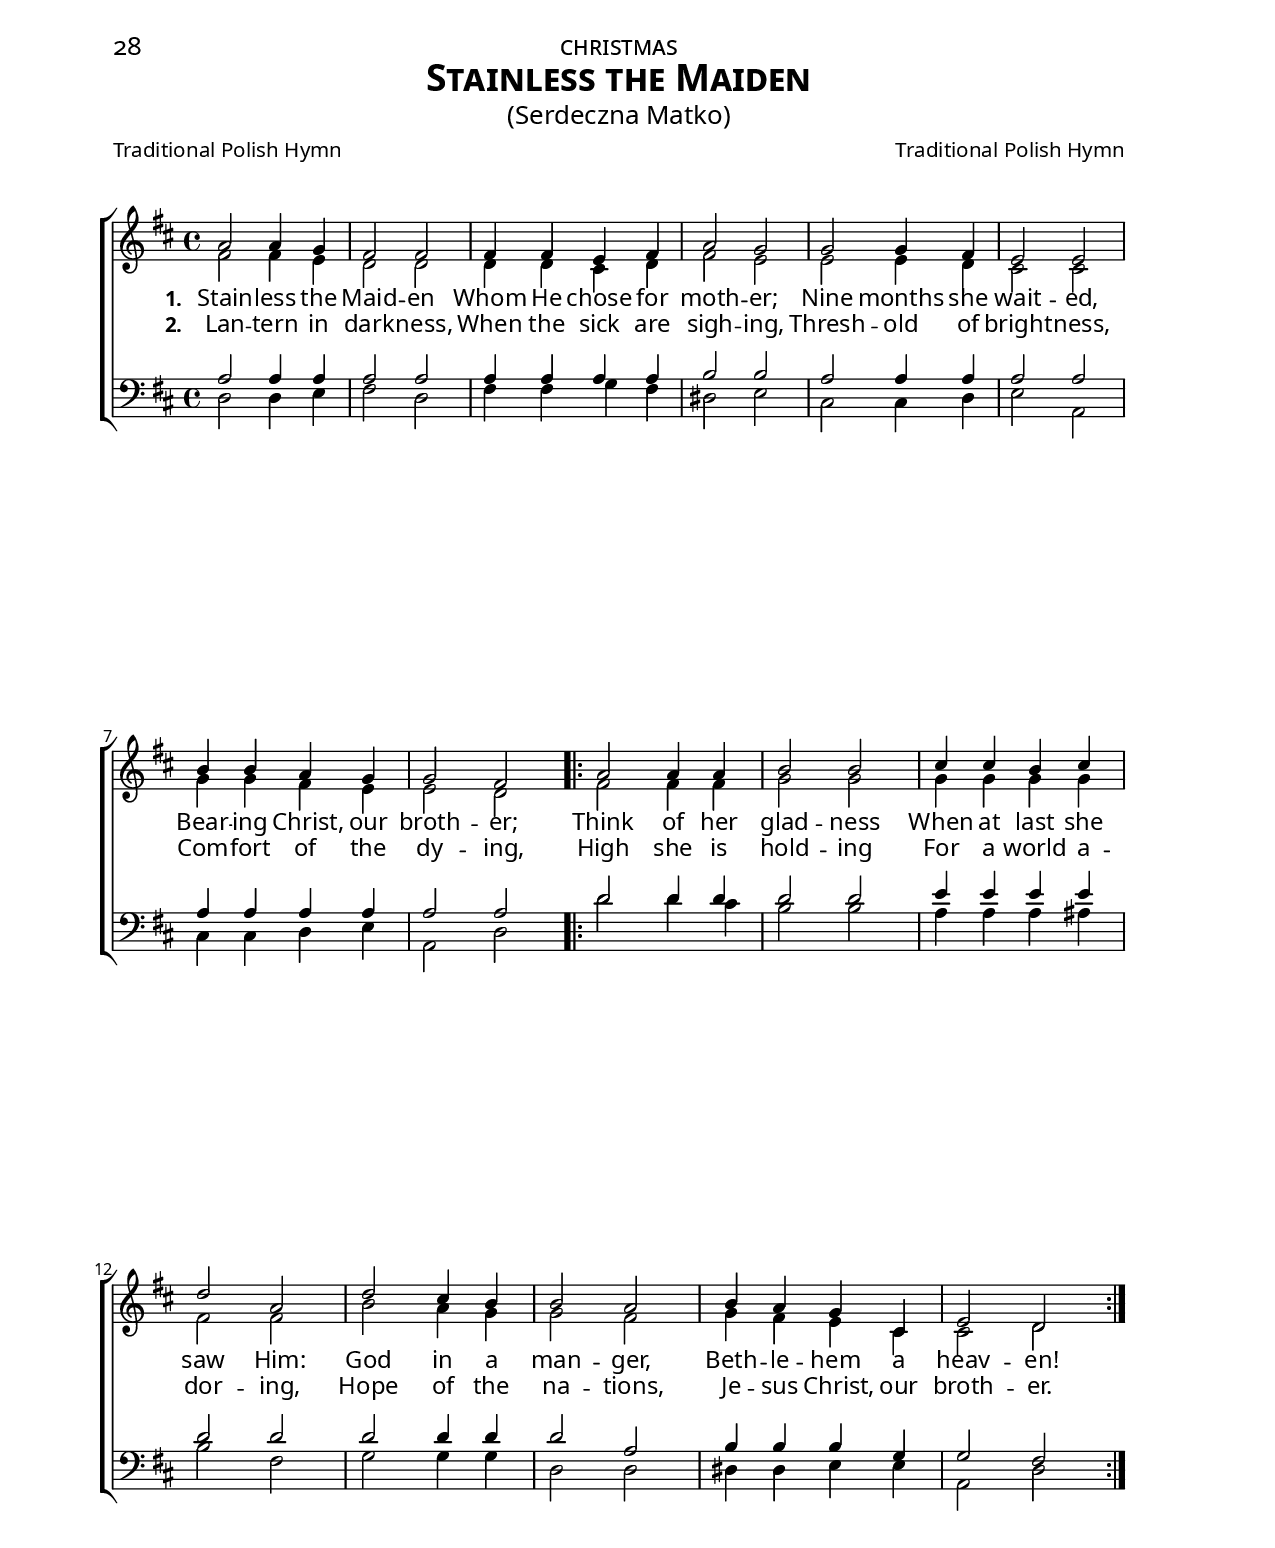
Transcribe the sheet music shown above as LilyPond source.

\version "2.14.2"
\include "util.ly"
\header {
  title = \markup{\override #'(font-name . "Garamond Premier Pro Semibold"){ \abs-fontsize #18 \smallCapsOldStyle"Stainless the Maiden"}}
  subtitle = \markup{\override #'(font-name . "Garamond Premier Pro"){ \abs-fontsize #12.5 "(Serdeczna Matko)"}}
  poet = \markup\oldStyleNum"Traditional Polish Hymn"
  %meter = \markup\oldStyleNum"Translated by ??? (1885–1933)"
  composer = \markup\oldStyleNum"Traditional Polish Hymn"
  %arranger = \markup\oldStyleNum"Arranged by ??? (1885–1933)"
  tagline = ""
}
\paper {
  %print-all-headers = ##t
  paper-height = 11\in
  paper-width = 8.5\in
  indent = 0\in
  %system-system-spacing = #'((basic-distance . 10) (padding . 0))
  %system-system-spacing =
  %  #'((basic-distance . 0)
  %     (minimum-distance . 0)
  %     (padding . -0.35)
  %     (stretchability . 100))
  ragged-last-bottom = ##f
  ragged-bottom = ##f
  two-sided = ##t
  inner-margin = 1\in
  outer-margin = 0.75\in
  top-margin = 0.26\in
  bottom-margin = 0.25\in
  first-page-number = #028
  print-first-page-number = ##t
  headerLine = \markup{\override #'(font-name . "Garamond Premier Pro") \smallCapsOldStyle"christmas"}
  oddHeaderMarkup = \markup\fill-line{
     \override #'(font-name . "Garamond Premier Pro")\abs-fontsize #12.5
     \combine 
        \fill-line{"" \on-the-fly #print-page-number-check-first
        \oldStylePageNum""
        }
        \fill-line{\headerLine}
  }
  evenHeaderMarkup = \markup {
     \override #'(font-name . "Garamond Premier Pro")\abs-fontsize #12.5
     \combine
        \on-the-fly #print-page-number-check-first
        \oldStylePageNum""
        \fill-line{\headerLine}
  }
}
#(set-global-staff-size 18) \paper{ #(define fonts (make-pango-font-tree "Garamond Premier Pro" "Garamond Premier Pro" "Garamond Premier Pro" (/ 18 20))) }
global = {
  \key d \major
  \time 4/4
  \autoBeamOff
}

sopMusic = \relative c' {
  a'2 a4 g |
  fis2 fis |
  fis4 fis e fis |
  a2 g |
  g g4 fis |
  e2 e |
  b'4 b a g |
  g2 fis |

  \repeat volta 2 {
    a2 a4 a |
    b2 b |
    cis4 cis b cis |
    d2 a |
    d cis4 b |
    b2 a |
    b4 a g cis, |
    e2 d
  }
}
sopWords = \lyricmode {
}

altoMusic = \relative c' {
  fis2 fis4 e |
  d2 d |
  d4 d cis d |
  fis2 e |
  e e4 d |
  cis2 cis |
  g'4 g fis e |
  e2 d |

  \repeat volta 2 {
    fis fis4 fis |
    g2 g |
    g4 g g g |
    fis2 fis |
    b a4 g |
    g2 fis |
    g4 fis e cis |
    cis2 d
  }
}
altoWords = \lyricmode {
  \set stanza = #"1. "

  Stain -- less the Maid -- en
  Whom He chose for moth -- er;
  Nine months she wait -- ed,
  Bear -- ing Christ, our broth -- er;
  Think of her glad -- ness
  When at last she saw Him:
  God in a man -- ger,
  Beth -- le -- hem a heav -- en!
}
altoWordsII = \lyricmode {
  \set stanza = #"2. "

  Lan -- tern in dark -- ness,
  When the sick are sigh -- ing,
  Thresh -- old of bright -- ness,
  Com -- fort of the dy -- ing,
  High she is hold -- ing
  For a world a -- dor -- ing,
  Hope of the na -- tions,
  Je -- sus Christ, our broth -- er.
}
altoWordsIII = \lyricmode {
  \set stanza = #"3. "
  \set ignoreMelismata = ##t
}
altoWordsIV = \lyricmode {
  \set stanza = #"4. "
  \set ignoreMelismata = ##t
}
altoWordsV = \lyricmode {
  \set stanza = #"5. "
  \set ignoreMelismata = ##t
}
altoWordsVI = \lyricmode {
  \set stanza = #"6. "
  \set ignoreMelismata = ##t
}
tenorMusic = \relative c' {
  a2 a4 a |
  a2 a |
  a4 a a a |
  b2 b |
  a a4 a |
  a2 a |
  a4 a a a |
  a2 a |

  \repeat volta 2 {
    d2 d4 d |
    d2 d |
    e4 e e e |
    d2 d |
    d2 d4 d |
    d2 a |
    b4 b b g |
    g2 fis
  }
}
tenorWords = \lyricmode {

}

bassMusic = \relative c {
  d2 d4 e |
  fis2 d |
  fis4 fis g fis |
  dis2 e |
  cis cis4 d |
  e2 a, |
  cis4 cis d e |
  a,2 d |

  \repeat volta 2 {
    d' d4 cis |
    b2 b |
    a4 a a ais |
    b2 fis |
    g g4 g |
    d2 d |
    dis4 dis e e |
    a,2 d
  }
}
bassWords = \lyricmode {

}

pianoRH = \relative c' {
  
}
pianoLH = \relative c' {
  
}

\score {
  <<
   \new ChoirStaff <<
    \new Staff = women <<
      \new Voice = "sopranos" { \voiceOne << \global \sopMusic >> }
      \new Voice = "altos" { \voiceTwo << \global \altoMusic >> }
    >>
    \new Lyrics \with { alignAboveContext = #"women" \override VerticalAxisGroup #'nonstaff-relatedstaff-spacing = #'((basic-distance . 1))} \lyricsto "sopranos" \sopWords
    \new Lyrics = "altosVI"  \with { alignBelowContext = #"women" } \lyricsto "sopranos" \altoWordsVI
    \new Lyrics = "altosV"  \with { alignBelowContext = #"women" } \lyricsto "sopranos" \altoWordsV
    \new Lyrics = "altosIV"  \with { alignBelowContext = #"women" } \lyricsto "sopranos" \altoWordsIV
    \new Lyrics = "altosIII"  \with { alignBelowContext = #"women" } \lyricsto "sopranos" \altoWordsIII
    \new Lyrics = "altosII"  \with { alignBelowContext = #"women" } \lyricsto "sopranos" \altoWordsII
    \new Lyrics = "altos"  \with { alignBelowContext = #"women" \override VerticalAxisGroup #'nonstaff-relatedstaff-spacing = #'((basic-distance . 1))} \lyricsto "sopranos" \altoWords
   \new Staff = men <<
      \clef bass
      \new Voice = "tenors" { \voiceOne << \global \tenorMusic >> }
      \new Voice = "basses" { \voiceTwo << \global \bassMusic >> }
    >>
    \new Lyrics \with { alignAboveContext = #"men" \override VerticalAxisGroup #'nonstaff-relatedstaff-spacing = #'((basic-distance . 1)) } \lyricsto "tenors" \tenorWords
    \new Lyrics \with { alignBelowContext = #"men" \override VerticalAxisGroup #'nonstaff-relatedstaff-spacing = #'((basic-distance . 1)) } \lyricsto "basses" \bassWords
  >>
%    \new PianoStaff << \new Staff { \new Voice { \pianoRH } } \new Staff { \clef "bass" \pianoLH } >>
  >>
  \layout {
  \context {
    \Lyrics
    \override LyricText #'font-size = #1.3
  }
    \context {
      \Score
      %\override SpacingSpanner #'base-shortest-duration = #(ly:make-moment 1 8)
      %\override SpacingSpanner #'common-shortest-duration = #(ly:make-moment 1 4)
    }
    \context {
      % Remove all empty staves
      % \Staff \RemoveEmptyStaves \override VerticalAxisGroup #'remove-first = ##t
    }
    \context {
      \Lyrics
      \override LyricText #'X-offset = #center-on-word
    }
  }
}

